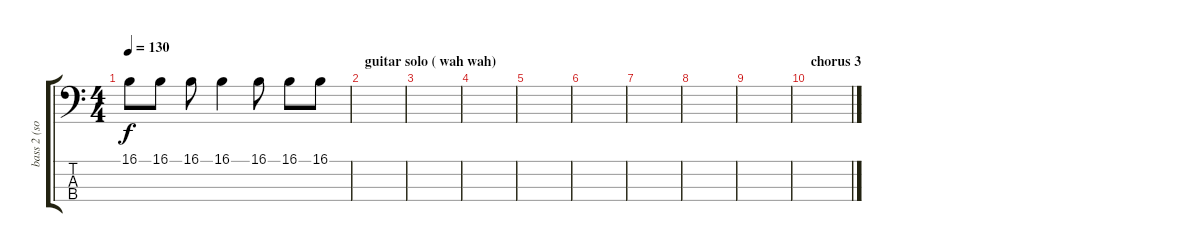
\track ("bass 2 (solo)" "bass 2 (so") {instrument lead2sawtooth}
\staff {score tabs}
\tuning (G2 D2 A1 E1) {hide}
\ts (4 4)
\tempo 130
\clef f4
\ks c
16.1.8{dy f} 16.1.8 16.1.8 16.1.4 16.1.8 16.1.8 16.1.8 |
\section ("" "guitar solo ( wah wah)")
|
|
|
|
|
|
|
|
\section ("" "chorus 3")
